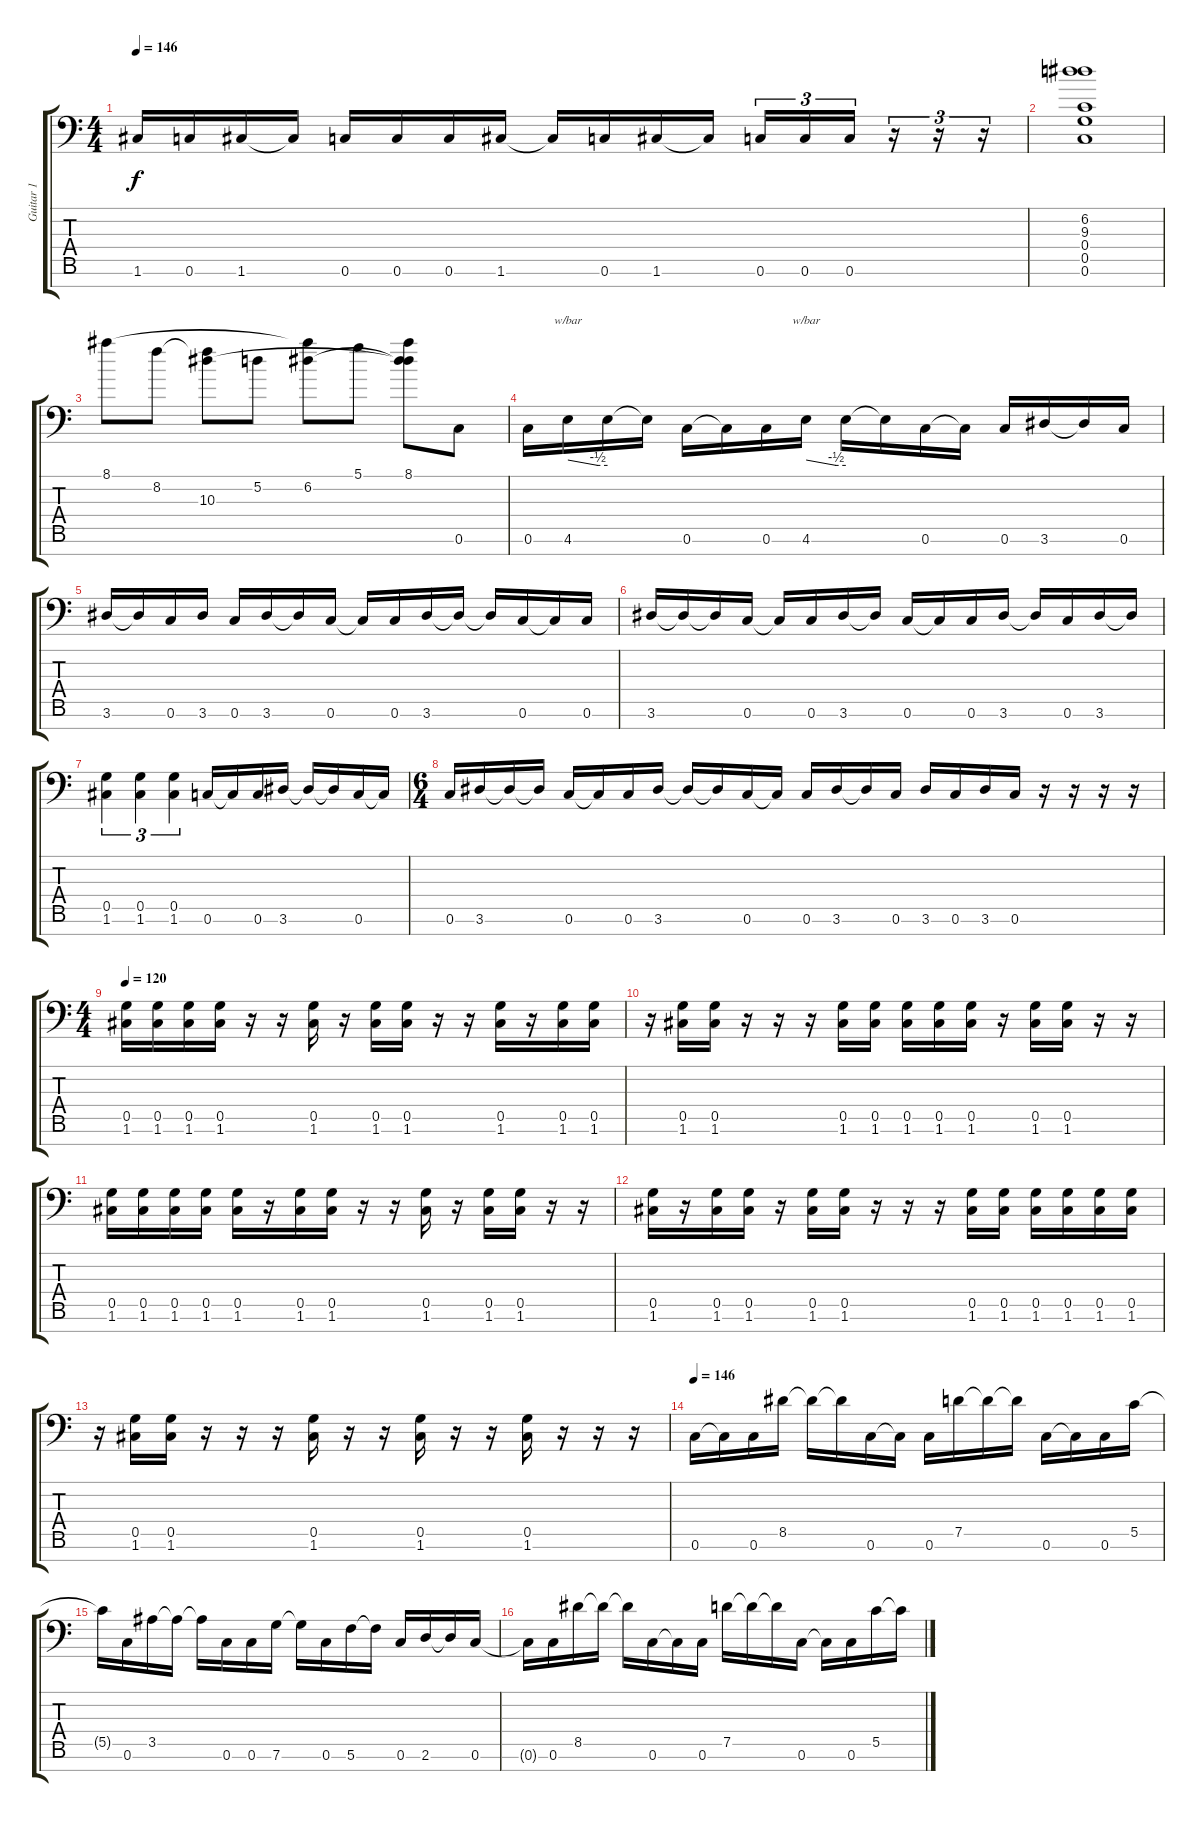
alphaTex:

\track ("Guitar 1" "Guitar 1") {instrument distortionguitar}
\staff {score tabs}
\tuning (D4 A3 F3 C3 G2 C2 A1) {hide}
\ts (4 4)
\tempo 146
\clef f4
\ks c
1.6{t}.16{dy f} 0.6.16 1.6.16 1.6{t}.16 0.6.16 0.6.16 0.6.16 1.6.16 1.6{t}.16 0.6.16 1.6.16 1.6{t}.16 0.6.16{tu (3 2)} 0.6.16{tu (3 2)} 0.6.16{tu (3 2)} r.16{tu (3 2)} r.16{tu (3 2)} r.16{tu (3 2)} |
(6.2 9.3 0.4 0.5 0.6).1 |
8.1.8 8.2.8 (8.2{t} 10.3).8 5.2.8 (8.1{t} 6.2).8 5.1.8 (8.1 6.2{t} 10.3{t}).8 0.6.8 |
0.6.16 4.6.16{tbe (custom default 0 0 45 -2 60 -2)} 4.6{t}.16 4.6{t}.16 0.6.16 0.6{t}.16 0.6.16 4.6.16{tbe (custom default 0 0 45 -2 60 -2)} 4.6{t}.16 4.6{t}.16 0.6.16 0.6{t}.16 0.6.16 3.6.16 3.6{t}.16 0.6.16 |
3.6.16 3.6{t}.16 0.6.16 3.6.16 0.6.16 3.6.16 3.6{t}.16 0.6.16 0.6{t}.16 0.6.16 3.6.16 3.6{t}.16 3.6{t}.16 0.6.16 0.6{t}.16 0.6.16 |
3.6.16 3.6{t}.16 3.6{t}.16 0.6.16 0.6{t}.16 0.6.16 3.6.16 3.6{t}.16 0.6.16 0.6{t}.16 0.6.16 3.6.16 3.6{t}.16 0.6.16 3.6.16 3.6{t}.16 |
(0.5 1.6).4{tu (3 2)} (0.5 1.6).4{tu (3 2)} (0.5 1.6).4{tu (3 2)} 0.6.16 0.6{t}.16 0.6.16 3.6.16 3.6{t}.16 3.6{t}.16 0.6.16 0.6{t}.16 |
\ts (6 4)
0.6.16 3.6.16 3.6{t}.16 3.6{t}.16 0.6.16 0.6{t}.16 0.6.16 3.6.16 3.6{t}.16 3.6{t}.16 0.6.16 0.6{t}.16 0.6.16 3.6.16 3.6{t}.16 0.6.16 3.6.16 0.6.16 3.6.16 0.6.16 r.16 r.16 r.16 r.16 |
\ts (4 4)
\tempo 120
(0.5 1.6).16 (0.5 1.6).16 (0.5 1.6).16 (0.5 1.6).16 r.16 r.16 (0.5 1.6).16 r.16 (0.5 1.6).16 (0.5 1.6).16 r.16 r.16 (0.5 1.6).16 r.16 (0.5 1.6).16 (0.5 1.6).16 |
r.16 (0.5 1.6).16 (0.5 1.6).16 r.16 r.16 r.16 (0.5 1.6).16 (0.5 1.6).16 (0.5 1.6).16 (0.5 1.6).16 (0.5 1.6).16 r.16 (0.5 1.6).16 (0.5 1.6).16 r.16 r.16 |
(0.5 1.6).16 (0.5 1.6).16 (0.5 1.6).16 (0.5 1.6).16 (0.5 1.6).16 r.16 (0.5 1.6).16 (0.5 1.6).16 r.16 r.16 (0.5 1.6).16 r.16 (0.5 1.6).16 (0.5 1.6).16 r.16 r.16 |
(0.5 1.6).16 r.16 (0.5 1.6).16 (0.5 1.6).16 r.16 (0.5 1.6).16 (0.5 1.6).16 r.16 r.16 r.16 (0.5 1.6).16 (0.5 1.6).16 (0.5 1.6).16 (0.5 1.6).16 (0.5 1.6).16 (0.5 1.6).16 |
r.16 (0.5 1.6).16 (0.5 1.6).16 r.16 r.16 r.16 (0.5 1.6).16 r.16 r.16 (0.5 1.6).16 r.16 r.16 (0.5 1.6).16 r.16 r.16 r.16 |
\tempo 146
0.6.16 0.6{t}.16 0.6.16 8.5.16 8.5{t}.16 8.5{t}.16 0.6.16 0.6{t}.16 0.6.16 7.5.16 7.5{t}.16 7.5{t}.16 0.6.16 0.6{t}.16 0.6.16 5.5.16 |
5.5{t}.16 0.6.16 3.5.16 3.5{t}.16 3.5{t}.16 0.6.16 0.6.16 7.6.16 7.6{t}.16 0.6.16 5.6.16 5.6{t}.16 0.6.16 2.6.16 2.6{t}.16 0.6.16 |
0.6{t}.16 0.6.16 8.5.16 8.5{t}.16 8.5{t}.16 0.6.16 0.6{t}.16 0.6.16 7.5.16 7.5{t}.16 7.5{t}.16 0.6.16 0.6{t}.16 0.6.16 5.5.16 5.5{t}.16
